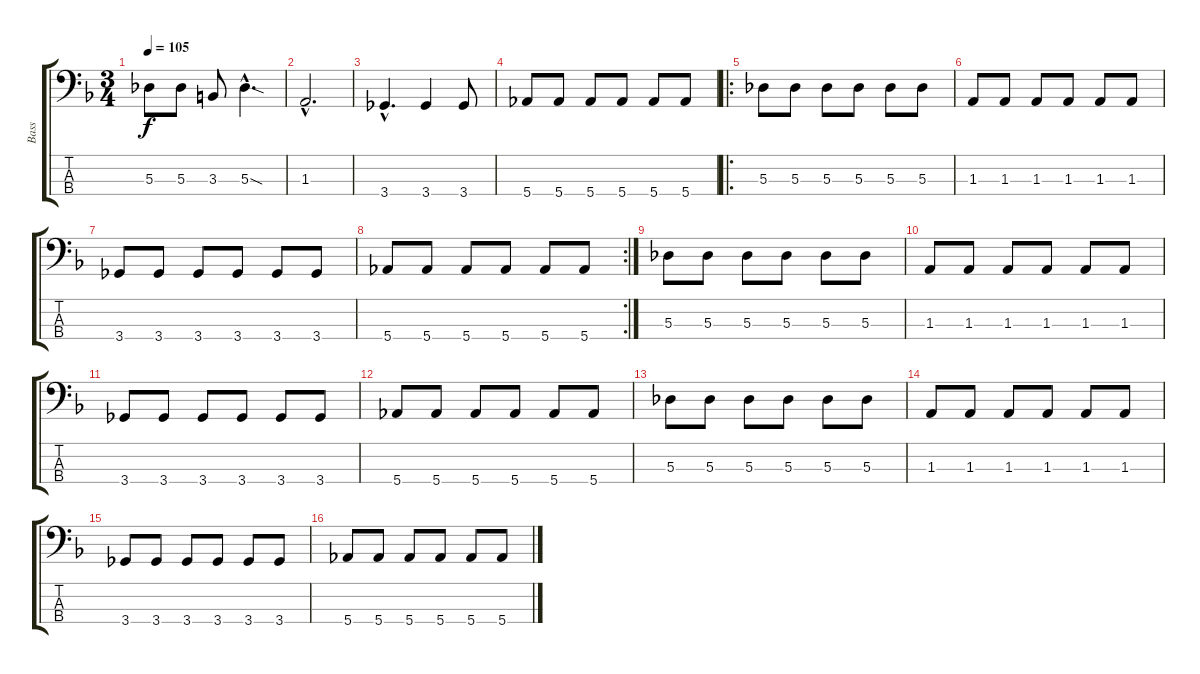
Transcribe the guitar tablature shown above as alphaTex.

\track ("Bass" "Bass") {instrument electricbasspick}
\staff {score tabs}
\tuning (Gb2 Db2 Ab1 Eb1) {hide}
\ts (3 4)
\tempo 105
\clef f4
\ks f
5.3.8{dy f} 5.3.8 3.3.8 5.3{sod hac}.4{d} |
1.3{hac}.2{d} |
3.4{hac}.4{d} 3.4.4 3.4.8 |
5.4.8 5.4.8 5.4.8 5.4.8 5.4.8 5.4.8 |
\ro
5.3.8 5.3.8 5.3.8 5.3.8 5.3.8 5.3.8 |
1.3.8 1.3.8 1.3.8 1.3.8 1.3.8 1.3.8 |
3.4.8 3.4.8 3.4.8 3.4.8 3.4.8 3.4.8 |
\rc 2
5.4.8 5.4.8 5.4.8 5.4.8 5.4.8 5.4.8 |
5.3.8 5.3.8 5.3.8 5.3.8 5.3.8 5.3.8 |
1.3.8 1.3.8 1.3.8 1.3.8 1.3.8 1.3.8 |
3.4.8 3.4.8 3.4.8 3.4.8 3.4.8 3.4.8 |
5.4.8 5.4.8 5.4.8 5.4.8 5.4.8 5.4.8 |
5.3.8 5.3.8 5.3.8 5.3.8 5.3.8 5.3.8 |
1.3.8 1.3.8 1.3.8 1.3.8 1.3.8 1.3.8 |
3.4.8 3.4.8 3.4.8 3.4.8 3.4.8 3.4.8 |
5.4.8 5.4.8 5.4.8 5.4.8 5.4.8 5.4.8
